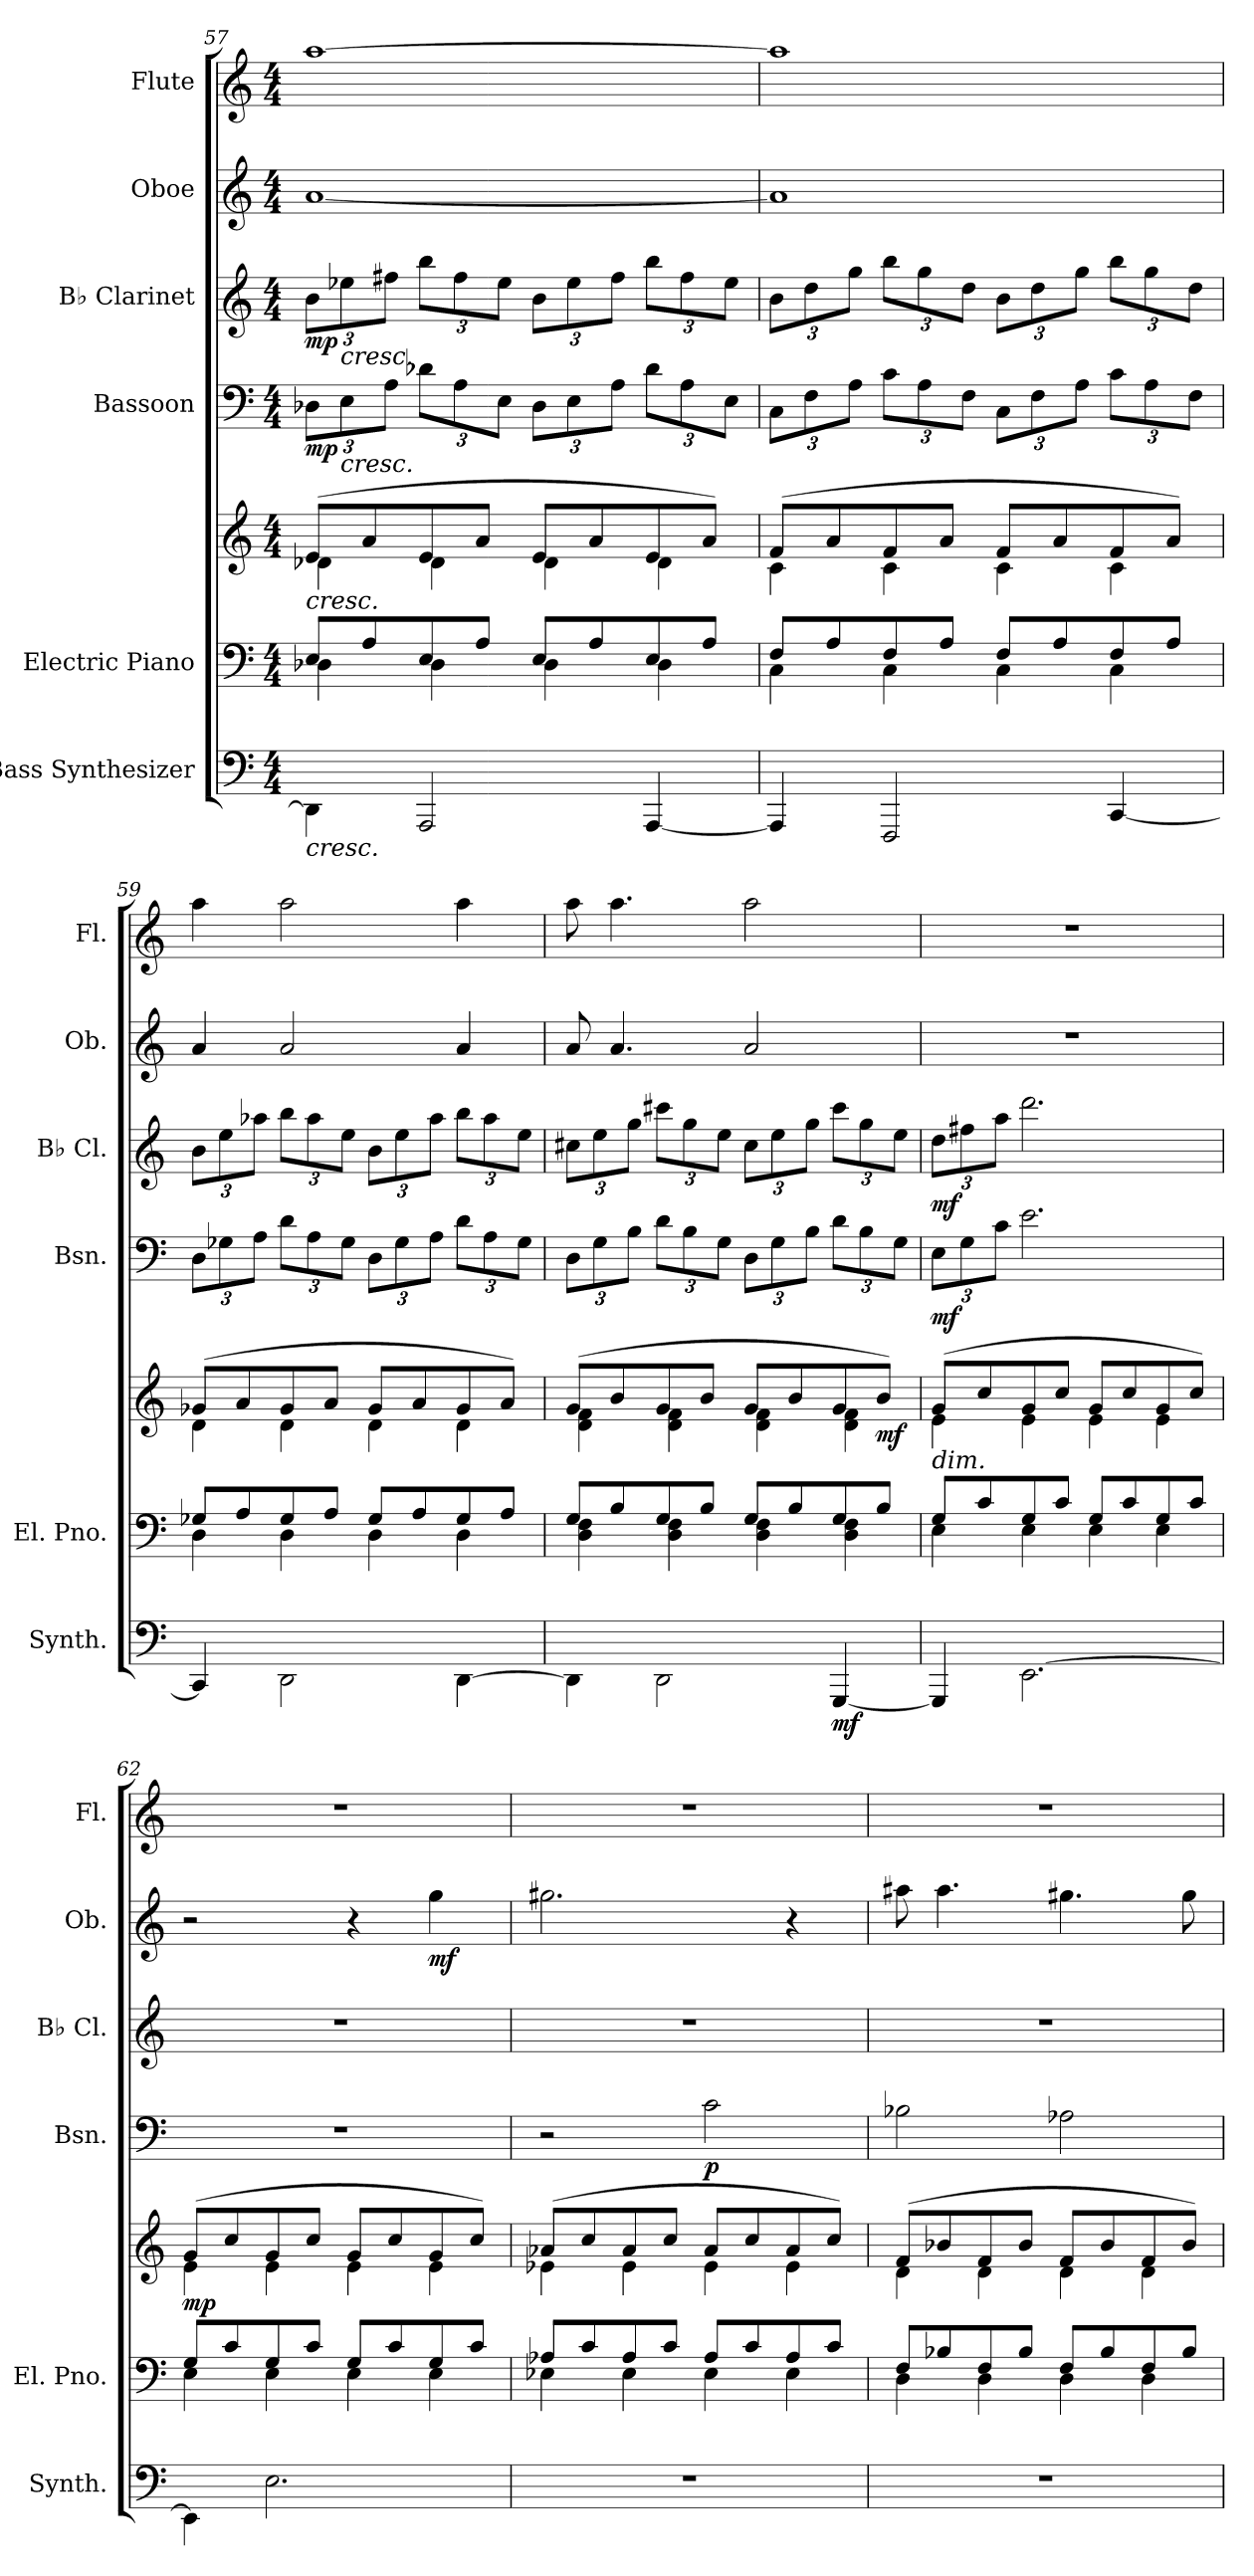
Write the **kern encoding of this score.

**kern	**dynam	**kern	**kern	**dynam	**kern	**dynam	**kern	**dynam	**kern	**dynam	**kern
*part6	*part6	*part5	*part5	*part5	*part4	*part4	*part3	*part3	*part2	*part2	*part1
*staff7	*staff7	*staff6	*staff5	*staff5/6	*staff4	*staff4	*staff3	*staff3	*staff2	*staff2	*staff1
*I"Bass Synthesizer	*	*I"Electric Piano	*	*	*I"Bassoon	*	*I"B♭ Clarinet	*	*I"Oboe	*	*I"Flute
*I'Synth.	*	*I'El. Pno.	*	*	*I'Bsn.	*	*I'B♭ Cl.	*	*I'Ob.	*	*I'Fl.
!!LO:PB:g=z
*clefF4	*	*clefF4	*clefG2	*	*clefF4	*	*clefG2	*	*clefG2	*	*clefG2
*	*	*	*	*	*	*	*ITrd1c2	*	*	*	*
*k[]	*	*k[]	*k[]	*	*k[]	*	*k[b-e-]	*	*k[]	*	*k[]
*M4/4	*	*M4/4	*M4/4	*	*M4/4	*	*M4/4	*	*M4/4	*	*M4/4
=57	=57	=57	=57	=57	=57	=57	=57	=57	=57	=57	=57
*	*	*^	*^	*	*	*	*	*	*	*	*
*	*	*	*	*	*	*	*Xbrackettup	*	*Xbrackettup	*	*	*	*
!	!	!	!	!LO:TX:b:i:t=cresc.	!	!	!	!	!	!	!	!	!
!LO:TX:b:i:t=cresc.	!	!	!	!	!	!	!	!	!	!	!	!	!
!	!	!	!	!	!	!	!	!LO:DY:b	!	!LO:DY:b	!	!	!
4DD-\]	.	8E/L	4D-X\	(>8e/L	4d-X\	.	12D-X\L	mp	12a\L	mp	[1a	.	[1aa
!	!	!	!	!	!	!	!	!	!LO:TX:b:i:t=cresc.	!	!	!	!
!	!	!	!	!	!	!	!LO:TX:b:i:t=cresc.	!	!	!	!	!	!
.	.	.	.	.	.	.	12E\	.	12dd-X\	.	.	.	.
.	.	8A/	.	8a/	.	.	.	.	.	.	.	.	.
.	.	.	.	.	.	.	12A\J	.	12een\J	.	.	.	.
2AAA/	.	8E/	4D-\	8e/	4d-\	.	12d-X\L	.	12aa\L	.	.	.	.
.	.	.	.	.	.	.	12A\	.	12ee\	.	.	.	.
.	.	8A/J	.	8a/J	.	.	.	.	.	.	.	.	.
.	.	.	.	.	.	.	12E\J	.	12dd-\J	.	.	.	.
.	.	8E/L	4D-\	8e/L	4d-\	.	12D-\L	.	12a\L	.	.	.	.
.	.	.	.	.	.	.	12E\	.	12dd-\	.	.	.	.
.	.	8A/	.	8a/	.	.	.	.	.	.	.	.	.
.	.	.	.	.	.	.	12A\J	.	12ee\J	.	.	.	.
[4AAA/	.	8E/	4D-\	8e/	4d-\	.	12d-\L	.	12aa\L	.	.	.	.
.	.	.	.	.	.	.	12A\	.	12ee\	.	.	.	.
.	.	8A/J	.	8a/J)	.	.	.	.	.	.	.	.	.
.	.	.	.	.	.	.	12E\J	.	12dd-\J	.	.	.	.
=58	=58	=58	=58	=58	=58	=58	=58	=58	=58	=58	=58	=58	=58
4AAA/]	.	8F/L	4C\	(>8f/L	4c\	.	12C\L	.	12a\L	.	1a]	.	1aa]
.	.	.	.	.	.	.	12F\	.	12cc\	.	.	.	.
.	.	8A/	.	8a/	.	.	.	.	.	.	.	.	.
.	.	.	.	.	.	.	12A\J	.	12ff\J	.	.	.	.
2FFF/	.	8F/	4C\	8f/	4c\	.	12c\L	.	12aa\L	.	.	.	.
.	.	.	.	.	.	.	12A\	.	12ff\	.	.	.	.
.	.	8A/J	.	8a/J	.	.	.	.	.	.	.	.	.
.	.	.	.	.	.	.	12F\J	.	12cc\J	.	.	.	.
.	.	8F/L	4C\	8f/L	4c\	.	12C\L	.	12a\L	.	.	.	.
.	.	.	.	.	.	.	12F\	.	12cc\	.	.	.	.
.	.	8A/	.	8a/	.	.	.	.	.	.	.	.	.
.	.	.	.	.	.	.	12A\J	.	12ff\J	.	.	.	.
[4CC/	.	8F/	4C\	8f/	4c\	.	12c\L	.	12aa\L	.	.	.	.
.	.	.	.	.	.	.	12A\	.	12ff\	.	.	.	.
.	.	8A/J	.	8a/J)	.	.	.	.	.	.	.	.	.
.	.	.	.	.	.	.	12F\J	.	12cc\J	.	.	.	.
!!LO:PB:g=z
=59	=59	=59	=59	=59	=59	=59	=59	=59	=59	=59	=59	=59	=59
4CC/]	.	8G-X/L	4D\	(>8g-X/L	4d\	.	12D\L	.	12a\L	.	4a/	.	4aa\
.	.	.	.	.	.	.	12G-X\	.	12dd\	.	.	.	.
.	.	8A/	.	8a/	.	.	.	.	.	.	.	.	.
.	.	.	.	.	.	.	12A\J	.	12gg-X\J	.	.	.	.
2DD\	.	8G-/	4D\	8g-/	4d\	.	12d\L	.	12aa\L	.	2a/	.	2aa\
.	.	.	.	.	.	.	12A\	.	12gg-\	.	.	.	.
.	.	8A/J	.	8a/J	.	.	.	.	.	.	.	.	.
.	.	.	.	.	.	.	12G-\J	.	12dd\J	.	.	.	.
.	.	8G-/L	4D\	8g-/L	4d\	.	12D\L	.	12a\L	.	.	.	.
.	.	.	.	.	.	.	12G-\	.	12dd\	.	.	.	.
.	.	8A/	.	8a/	.	.	.	.	.	.	.	.	.
.	.	.	.	.	.	.	12A\J	.	12gg-\J	.	.	.	.
[4DD\	.	8G-/	4D\	8g-/	4d\	.	12d\L	.	12aa\L	.	4a/	.	4aa\
.	.	.	.	.	.	.	12A\	.	12gg-\	.	.	.	.
.	.	8A/J	.	8a/J)	.	.	.	.	.	.	.	.	.
.	.	.	.	.	.	.	12G-\J	.	12dd\J	.	.	.	.
=60	=60	=60	=60	=60	=60	=60	=60	=60	=60	=60	=60	=60	=60
4DD\]	.	8G/L	4D\ 4F\	(>8g/L	4d\ 4f\	.	12D\L	.	12bn\L	.	8a/	.	8aa\
.	.	.	.	.	.	.	12G\	.	12dd\	.	.	.	.
.	.	8B/	.	8b/	.	.	.	.	.	.	4.a/	.	4.aa\
.	.	.	.	.	.	.	12B\J	.	12ff\J	.	.	.	.
2DD\	.	8G/	4D\ 4F\	8g/	4d\ 4f\	.	12d\L	.	12bbn\L	.	.	.	.
.	.	.	.	.	.	.	12B\	.	12ff\	.	.	.	.
.	.	8B/J	.	8b/J	.	.	.	.	.	.	.	.	.
.	.	.	.	.	.	.	12G\J	.	12dd\J	.	.	.	.
.	.	8G/L	4D\ 4F\	8g/L	4d\ 4f\	.	12D\L	.	12b\L	.	2a/	.	2aa\
.	.	.	.	.	.	.	12G\	.	12dd\	.	.	.	.
.	.	8B/	.	8b/	.	.	.	.	.	.	.	.	.
.	.	.	.	.	.	.	12B\J	.	12ff\J	.	.	.	.
!	!LO:DY:b	!	!	!	!	!	!	!	!	!	!	!	!
[4GGG/	mf	8G/	4D\ 4F\	8g/	4d\ 4f\	.	12d\L	.	12bb\L	.	.	.	.
.	.	.	.	.	.	.	12B\	.	12ff\	.	.	.	.
!	!	!	!	!	!	!LO:DY:b	!	!	!	!	!	!	!
.	.	8B/J	.	8b/J)	.	mf	.	.	.	.	.	.	.
.	.	.	.	.	.	.	12G\J	.	12dd\J	.	.	.	.
!!LO:PB:g=z
=61	=61	=61	=61	=61	=61	=61	=61	=61	=61	=61	=61	=61	=61
!	!	!	!	!LO:TX:b:i:t=dim.	!	!	!	!	!	!	!	!	!
!	!	!	!	!	!	!	!	!LO:DY:b	!	!LO:DY:b	!	!	!
4GGG/]	.	8G/L	4E\	(>8g/L	4e\	.	12E\L	mf	12cc\L	mf	1r	.	1r
.	.	.	.	.	.	.	12G\	.	12een\	.	.	.	.
.	.	8c/	.	8cc/	.	.	.	.	.	.	.	.	.
.	.	.	.	.	.	.	12c\J	.	12gg\J	.	.	.	.
[2.EE\	.	8G/	4E\	8g/	4e\	.	2.e\	.	2.ccc\	.	.	.	.
.	.	8c/J	.	8cc/J	.	.	.	.	.	.	.	.	.
.	.	8G/L	4E\	8g/L	4e\	.	.	.	.	.	.	.	.
.	.	8c/	.	8cc/	.	.	.	.	.	.	.	.	.
.	.	8G/	4E\	8g/	4e\	.	.	.	.	.	.	.	.
.	.	8c/J	.	8cc/J)	.	.	.	.	.	.	.	.	.
=62	=62	=62	=62	=62	=62	=62	=62	=62	=62	=62	=62	=62	=62
!	!	!	!	!	!	!LO:DY:b	!	!	!	!	!	!	!
4EE\]	.	8G/L	4E\	(>8g/L	4e\	mp	1r	.	1r	.	2r	.	1r
.	.	8c/	.	8cc/	.	.	.	.	.	.	.	.	.
2.E\	.	8G/	4E\	8g/	4e\	.	.	.	.	.	.	.	.
.	.	8c/J	.	8cc/J	.	.	.	.	.	.	.	.	.
.	.	8G/L	4E\	8g/L	4e\	.	.	.	.	.	4r	.	.
.	.	8c/	.	8cc/	.	.	.	.	.	.	.	.	.
!	!	!	!	!	!	!	!	!	!	!	!	!LO:DY:b	!
.	.	8G/	4E\	8g/	4e\	.	.	.	.	.	4gg\	mf	.
.	.	8c/J	.	8cc/J)	.	.	.	.	.	.	.	.	.
=63	=63	=63	=63	=63	=63	=63	=63	=63	=63	=63	=63	=63	=63
1r	.	8A-X/L	4E-X\	(>8a-X/L	4e-X\	.	2r	.	1r	.	2.gg#X\	.	1r
.	.	8c/	.	8cc/	.	.	.	.	.	.	.	.	.
.	.	8A-/	4E-\	8a-/	4e-\	.	.	.	.	.	.	.	.
.	.	8c/J	.	8cc/J	.	.	.	.	.	.	.	.	.
!	!	!	!	!	!	!	!	!LO:DY:b	!	!	!	!	!
.	.	8A-/L	4E-\	8a-/L	4e-\	.	2c\	p	.	.	.	.	.
.	.	8c/	.	8cc/	.	.	.	.	.	.	.	.	.
.	.	8A-/	4E-\	8a-/	4e-\	.	.	.	.	.	4r	.	.
.	.	8c/J	.	8cc/J)	.	.	.	.	.	.	.	.	.
=64	=64	=64	=64	=64	=64	=64	=64	=64	=64	=64	=64	=64	=64
1r	.	8F/L	4D\	(>8f/L	4d\	.	2B-X\	.	1r	.	8aa#X\	.	1r
.	.	8B-X/	.	8b-X/	.	.	.	.	.	.	4.aa#\	.	.
.	.	8F/	4D\	8f/	4d\	.	.	.	.	.	.	.	.
.	.	8B-/J	.	8b-/J	.	.	.	.	.	.	.	.	.
.	.	8F/L	4D\	8f/L	4d\	.	2A-X\	.	.	.	4.gg#X\	.	.
.	.	8B-/	.	8b-/	.	.	.	.	.	.	.	.	.
.	.	8F/	4D\	8f/	4d\	.	.	.	.	.	.	.	.
.	.	8B-/J	.	8b-/J)	.	.	.	.	.	.	8gg#\	.	.
*	*	*v	*v	*	*	*	*	*	*	*	*	*	*
*	*	*	*v	*v	*	*	*	*	*	*	*	*
=	=	=	=	=	=	=	=	=	=	=	=
*-	*-	*-	*-	*-	*-	*-	*-	*-	*-	*-	*-
